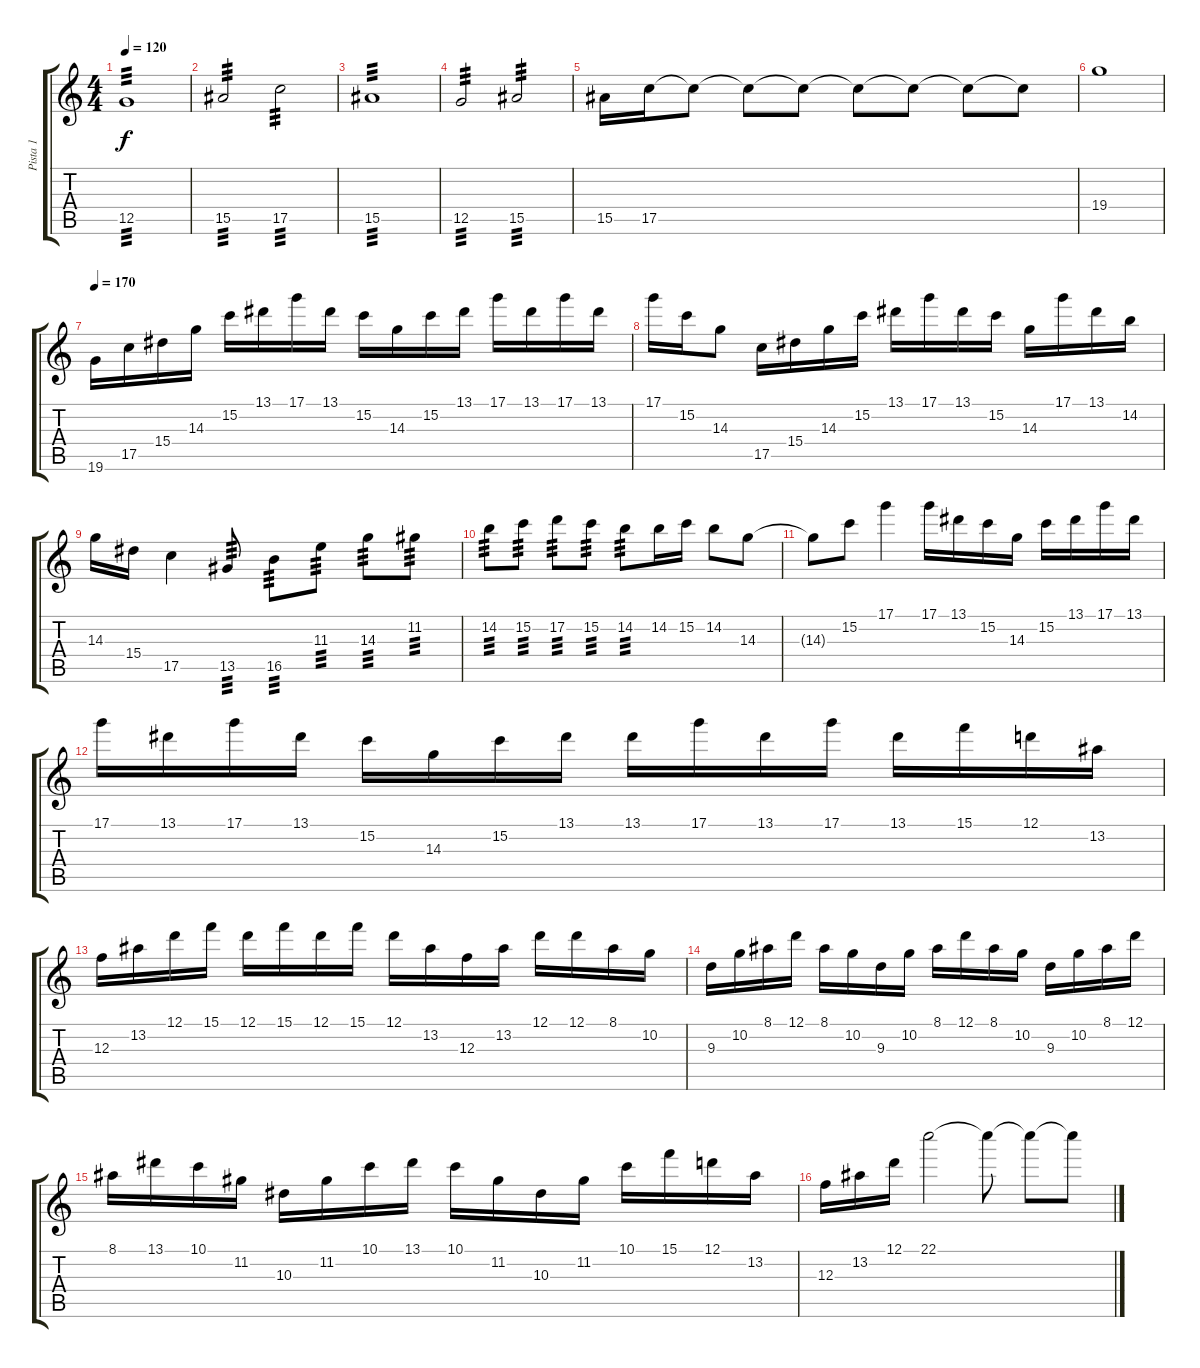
\track ("Pista 1" "Pista 1") {instrument distortionguitar}
\staff {score tabs}
\tuning (D4 A3 F3 C3 G2 C2) {hide}
\ts (4 4)
\tempo 120
\clef g2
\ks c
12.5.1{tp 3 dy f} |
15.5.2{tp 3} 17.5.2{tp 3} |
15.5.1{tp 3} |
12.5.2{tp 3} 15.5.2{tp 3} |
15.5.16 17.5.16 17.5{t}.8 17.5{t}.8 17.5{t}.8 17.5{t}.8 17.5{t}.8 17.5{t}.8 17.5{t}.8 |
19.4.1 |
\tempo 170
19.6.16 17.5.16 15.4.16 14.3.16 15.2.16 13.1.16 17.1.16 13.1.16 15.2.16 14.3.16 15.2.16 13.1.16 17.1.16 13.1.16 17.1.16 13.1.16 |
17.1.16 15.2.16 14.3.8 17.5.16 15.4.16 14.3.16 15.2.16 13.1.16 17.1.16 13.1.16 15.2.16 14.3.16 17.1.16 13.1.16 14.2.16 |
14.3.16 15.4.16 17.5.4 13.5.8{tp 3} 16.5.8{tp 3} 11.3.8{tp 3} 14.3.8{tp 3} 11.2.8{tp 3} |
14.2.8{tp 3} 15.2.8{tp 3} 17.2.8{tp 3} 15.2.8{tp 3} 14.2.8{tp 3} 14.2.16 15.2.16 14.2.8 14.3.8 |
14.3{t}.8 15.2.8 17.1.4 17.1.16 13.1.16 15.2.16 14.3.16 15.2.16 13.1.16 17.1.16 13.1.16 |
17.1.16 13.1.16 17.1.16 13.1.16 15.2.16 14.3.16 15.2.16 13.1.16 13.1.16 17.1.16 13.1.16 17.1.16 13.1.16 15.1.16 12.1.16 13.2.16 |
12.3.16 13.2.16 12.1.16 15.1.16 12.1.16 15.1.16 12.1.16 15.1.16 12.1.16 13.2.16 12.3.16 13.2.16 12.1.16 12.1.16 8.1.16 10.2.16 |
9.3.16 10.2.16 8.1.16 12.1.16 8.1.16 10.2.16 9.3.16 10.2.16 8.1.16 12.1.16 8.1.16 10.2.16 9.3.16 10.2.16 8.1.16 12.1.16 |
8.1.16 13.1.16 10.1.16 11.2.16 10.3.16 11.2.16 10.1.16 13.1.16 10.1.16 11.2.16 10.3.16 11.2.16 10.1.16 15.1.16 12.1.16 13.2.16 |
12.3.16 13.2.16 12.1.16 22.1.2 22.1{t}.8 22.1{t}.8 22.1{t}.8
